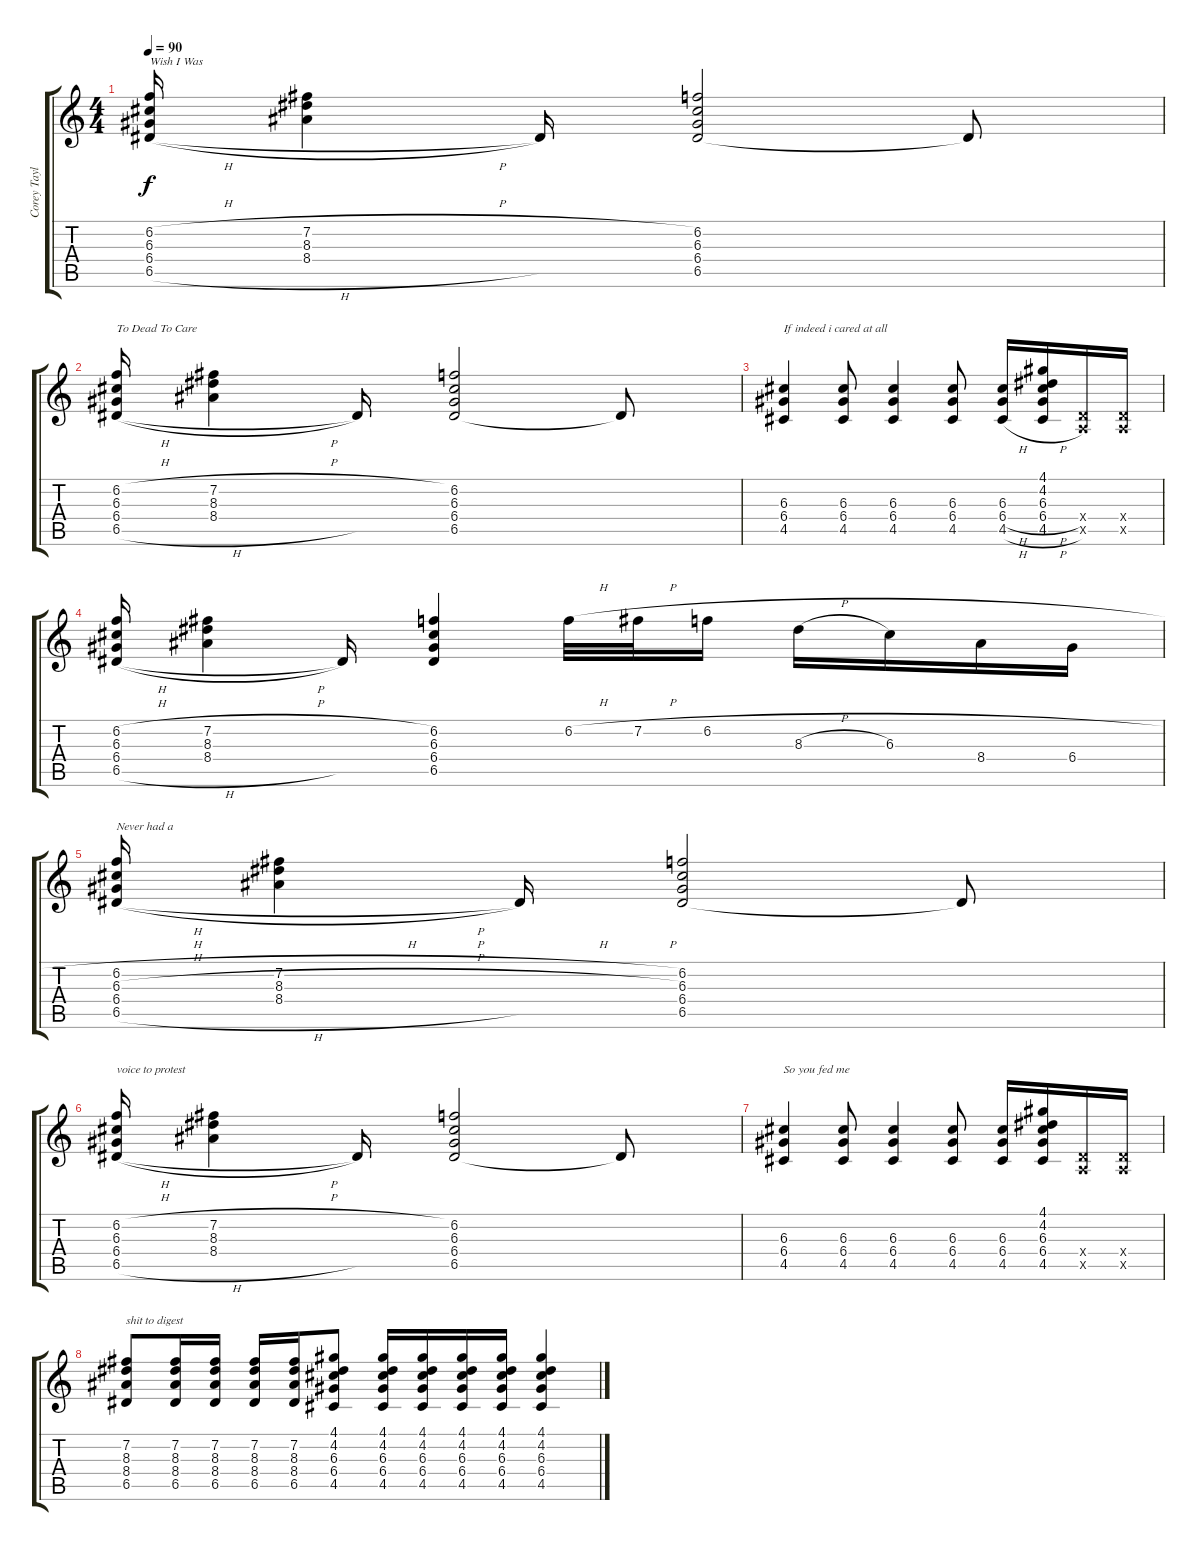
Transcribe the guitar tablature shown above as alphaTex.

\track ("Corey Taylor" "Corey Tayl") {instrument electricguitarclean}
\staff {score tabs}
\tuning (E4 B3 G3 D3 A2 E2) {hide}
\ts (4 4)
\tempo 90
\clef g2
\ks c
(6.2{h} 6.3{h} 6.4{h} 6.5{h}).16{txt "Wish I Was" dy f} (7.2{h} 8.3{h} 8.4{h}).4 6.5{t}.16 (6.2 6.3 6.4 6.5).2 6.5{t}.8 |
(6.2{h} 6.3{h} 6.4{h} 6.5{h}).16{txt "To Dead To Care"} (7.2{h} 8.3{h} 8.4{h}).4 6.5{t}.16 (6.2 6.3 6.4 6.5).2 6.5{t}.8 |
(6.3 6.4 4.5).4{txt "If indeed i cared at all"} (6.3 6.4 4.5).8 (6.3 6.4 4.5).4 (6.3 6.4 4.5).8 (6.3 6.4{h} 4.5{h}).16 (4.1 4.2 6.3 6.4{h} 4.5{h}).16 (0.4{x} 0.5{x}).16 (0.4{x} 0.5{x}).16 |
(6.2{h} 6.3{h} 6.4{h} 6.5{h}).16 (7.2{h} 8.3{h} 8.4{h}).4 6.5{t}.16 (6.2 6.3 6.4 6.5).4 6.2{h}.32 7.2{h}.32 6.2{h}.16 8.3{h}.16 6.3.16 8.4.16 6.4.16 |
(6.2{h} 6.3{h} 6.4{h} 6.5{h}).16{txt "Never had a "} (7.2{h} 8.3{h} 8.4{h}).4 6.5{t}.16 (6.2 6.3 6.4 6.5).2 6.5{t}.8 |
(6.2{h} 6.3{h} 6.4{h} 6.5{h}).16{txt "voice to protest"} (7.2{h} 8.3{h} 8.4{h}).4 6.5{t}.16 (6.2 6.3 6.4 6.5).2 6.5{t}.8 |
(6.3 6.4 4.5).4{txt "So you fed me"} (6.3 6.4 4.5).8 (6.3 6.4 4.5).4 (6.3 6.4 4.5).8 (6.3 6.4 4.5).16 (4.1 4.2 6.3 6.4 4.5).16 (0.4{x} 0.5{x}).16 (0.4{x} 0.5{x}).16 |
(7.2 8.3 8.4 6.5).8{txt "shit to digest"} (7.2 8.3 8.4 6.5).16 (7.2 8.3 8.4 6.5).16 (7.2 8.3 8.4 6.5).16 (7.2 8.3 8.4 6.5).16 (4.1 4.2 6.3 6.4 4.5).8 (4.1 4.2 6.3 6.4 4.5).16 (4.1 4.2 6.3 6.4 4.5).16 (4.1 4.2 6.3 6.4 4.5).16 (4.1 4.2 6.3 6.4 4.5).16 (4.1 4.2 6.3 6.4 4.5).4
